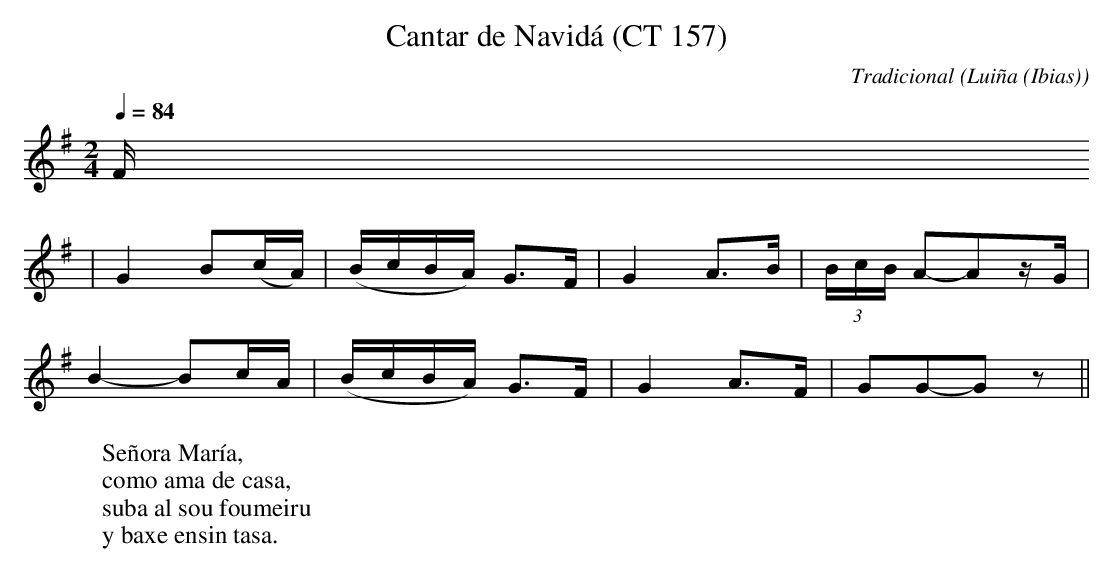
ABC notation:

X:1
T:Cantar de Navidá (CT 157)
C:Tradicional
O:Luiña (Ibias)
M:2/4
L:1/8
Q:1/4=84
W:Señora María,
W:como ama de casa,
W:suba al sou foumeiru
W:y baxe ensin tasa.
K:G
F/
|G2 B(c/A/)|(B/c/B/A/) G>F|G2 A>B|(3B/c/B/ A-Az/G/|
B2-Bc/A/|(B/c/B/A/) G>F|G2 A>F|GG-Gz||
